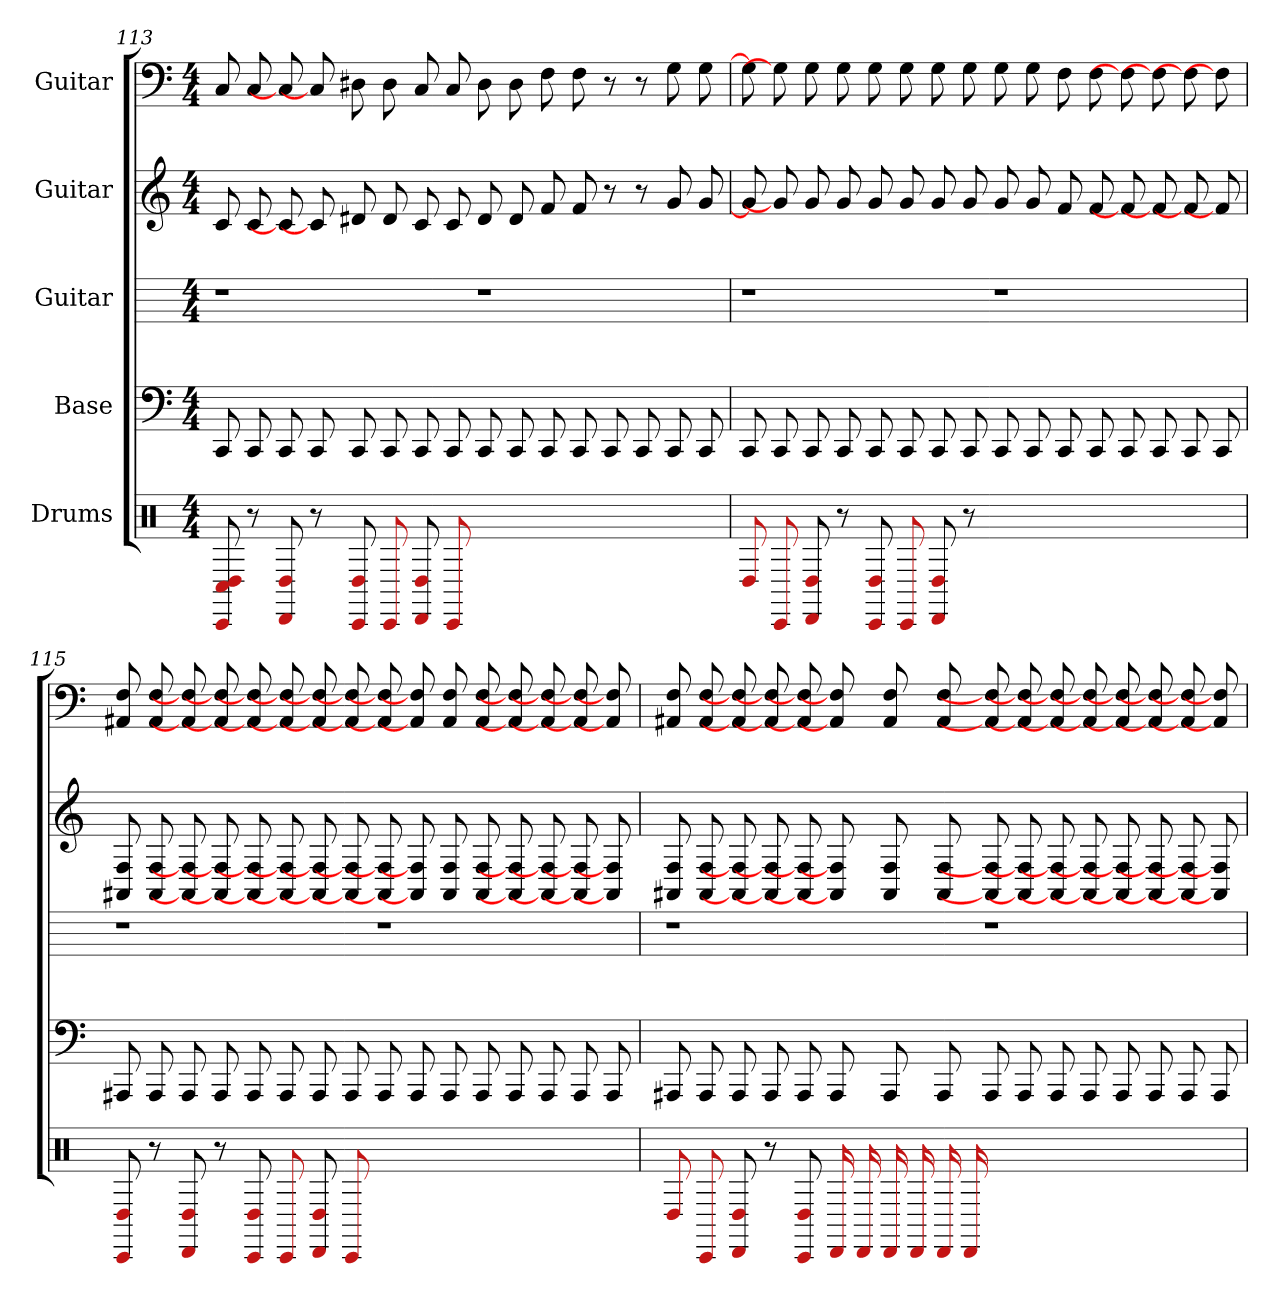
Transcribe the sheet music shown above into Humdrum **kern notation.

**kern	**kern	**kern	**kern	**kern
*part5	*part4	*part3	*part2	*part1
*staff5	*staff4	*staff3	*staff2	*staff1
*I"Drums	*I"Base	*I"Guitar	*I"Guitar	*I"Guitar
*clefX	*	*	*	*
*k[]	*k[]	*k[]	*k[]	*k[]
*M4/4	*M4/4	*M4/4	*M4/4	*M4/4
=113	=113	=113	=113	=113
8D# 8C# 8CC	8CC	1r	8c	8C
8r	8CC	.	8c	8C
8D# 8DD	8CC	.	8c]	8C]
8r	8CC	.	8c]	8C]
8D# 8CC	8CC	.	8d#	8D#
8CC	8CC	.	8d#	8D#
8D# 8DD	8CC	.	8c	8C
8CC	8CC	.	8c	8C
1ryy	8CC	1r	8d#	8D#
.	8CC	.	8d#	8D#
.	8CC	.	8f	8F
.	8CC	.	8f	8F
.	8CC	.	8r	8r
.	8CC	.	8r	8r
.	8CC	.	8g	8G
.	8CC	.	8g	8G
=114	=114	=114	=114	=114
8D#	8CC	1r	8g]	8G]
8CC	8CC	.	8g]	8G]
8D# 8DD	8CC	.	8g	8G
8r	8CC	.	8g	8G
8D# 8CC	8CC	.	8g	8G
8CC	8CC	.	8g	8G
8D# 8DD	8CC	.	8g	8G
8r	8CC	.	8g	8G
1ryy	8CC	1r	8g	8G
.	8CC	.	8g	8G
.	8CC	.	8f	8F
.	8CC	.	8f	8F
.	8CC	.	8f]	8F]
.	8CC	.	8f]	8F]
.	8CC	.	8f]	8F]
.	8CC	.	8f]	8F]
=115	=115	=115	=115	=115
8D# 8CC	8AAA#	1r	8F 8AA#	8F 8AA#
8r	8AAA#	.	8F 8AA#	8F 8AA#
8D# 8DD	8AAA#	.	8F] 8AA#]	8F] 8AA#]
8r	8AAA#	.	8F] 8AA#]	8F] 8AA#]
8D# 8CC	8AAA#	.	8F] 8AA#]	8F] 8AA#]
8CC	8AAA#	.	8F] 8AA#]	8F] 8AA#]
8D# 8DD	8AAA#	.	8F] 8AA#]	8F] 8AA#]
8CC	8AAA#	.	8F] 8AA#]	8F] 8AA#]
1ryy	8AAA#	1r	8F] 8AA#]	8F] 8AA#]
.	8AAA#	.	8F] 8AA#]	8F] 8AA#]
.	8AAA#	.	8F 8AA#	8F 8AA#
.	8AAA#	.	8F 8AA#	8F 8AA#
.	8AAA#	.	8F] 8AA#]	8F] 8AA#]
.	8AAA#	.	8F] 8AA#]	8F] 8AA#]
.	8AAA#	.	8F] 8AA#]	8F] 8AA#]
.	8AAA#	.	8F] 8AA#]	8F] 8AA#]
=116	=116	=116	=116	=116
8D#	8AAA#	1r	8F 8AA#	8F 8AA#
8CC	8AAA#	.	8F 8AA#	8F 8AA#
8D# 8DD	8AAA#	.	8F] 8AA#]	8F] 8AA#]
8r	8AAA#	.	8F] 8AA#]	8F] 8AA#]
8D# 8CC	8AAA#	.	8F] 8AA#]	8F] 8AA#]
16DD	8AAA#	.	8F] 8AA#]	8F] 8AA#]
16DD	.	.	.	.
16DD	8AAA#	.	8F 8AA#	8F 8AA#
16DD	.	.	.	.
16DD	8AAA#	.	8F 8AA#	8F 8AA#
16DD	.	.	.	.
1ryy	8AAA#	1r	8F] 8AA#]	8F] 8AA#]
.	8AAA#	.	8F] 8AA#]	8F] 8AA#]
.	8AAA#	.	8F] 8AA#]	8F] 8AA#]
.	8AAA#	.	8F] 8AA#]	8F] 8AA#]
.	8AAA#	.	8F] 8AA#]	8F] 8AA#]
.	8AAA#	.	8F] 8AA#]	8F] 8AA#]
.	8AAA#	.	8F] 8AA#]	8F] 8AA#]
.	8AAA#	.	8F] 8AA#]	8F] 8AA#]
=	=	=	=	=
*-	*-	*-	*-	*-
